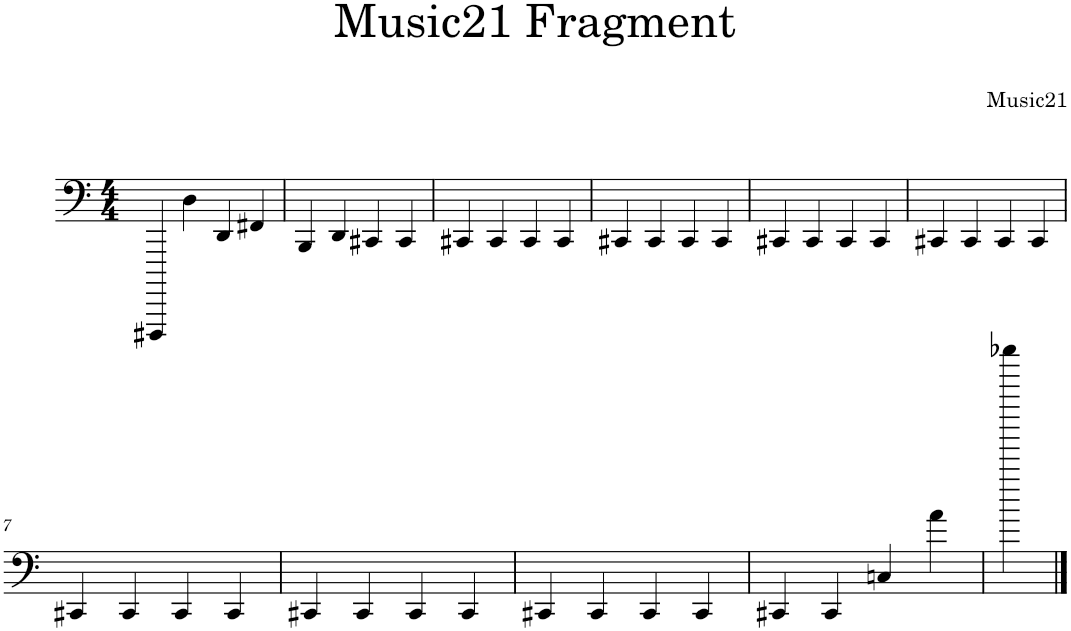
**kern
*part1
*staff1
*I"Piano
*I'Pno
*clefF4
*k[]
*M4/4
=1
4FFFFF#X/
4D\
4DD/
4FF#X/
=2
4BBB/
4DD/
4CC#X/
4CC#/
=3
4CC#X/
4CC#/
4CC#/
4CC#/
=4
4CC#X/
4CC#/
4CC#/
4CC#/
=5
4CC#X/
4CC#/
4CC#/
4CC#/
=6
4CC#X/
4CC#/
4CC#/
4CC#/
!!LO:LB:g=z
=7
4CC#X/
4CC#/
4CC#/
4CC#/
=8
4CC#X/
4CC#/
4CC#/
4CC#/
=9
4CC#X/
4CC#/
4CC#/
4CC#/
=10
4CC#X/
4CC#/
4Cn/
4a\
=11
4eeeeee-X\
==
*-
